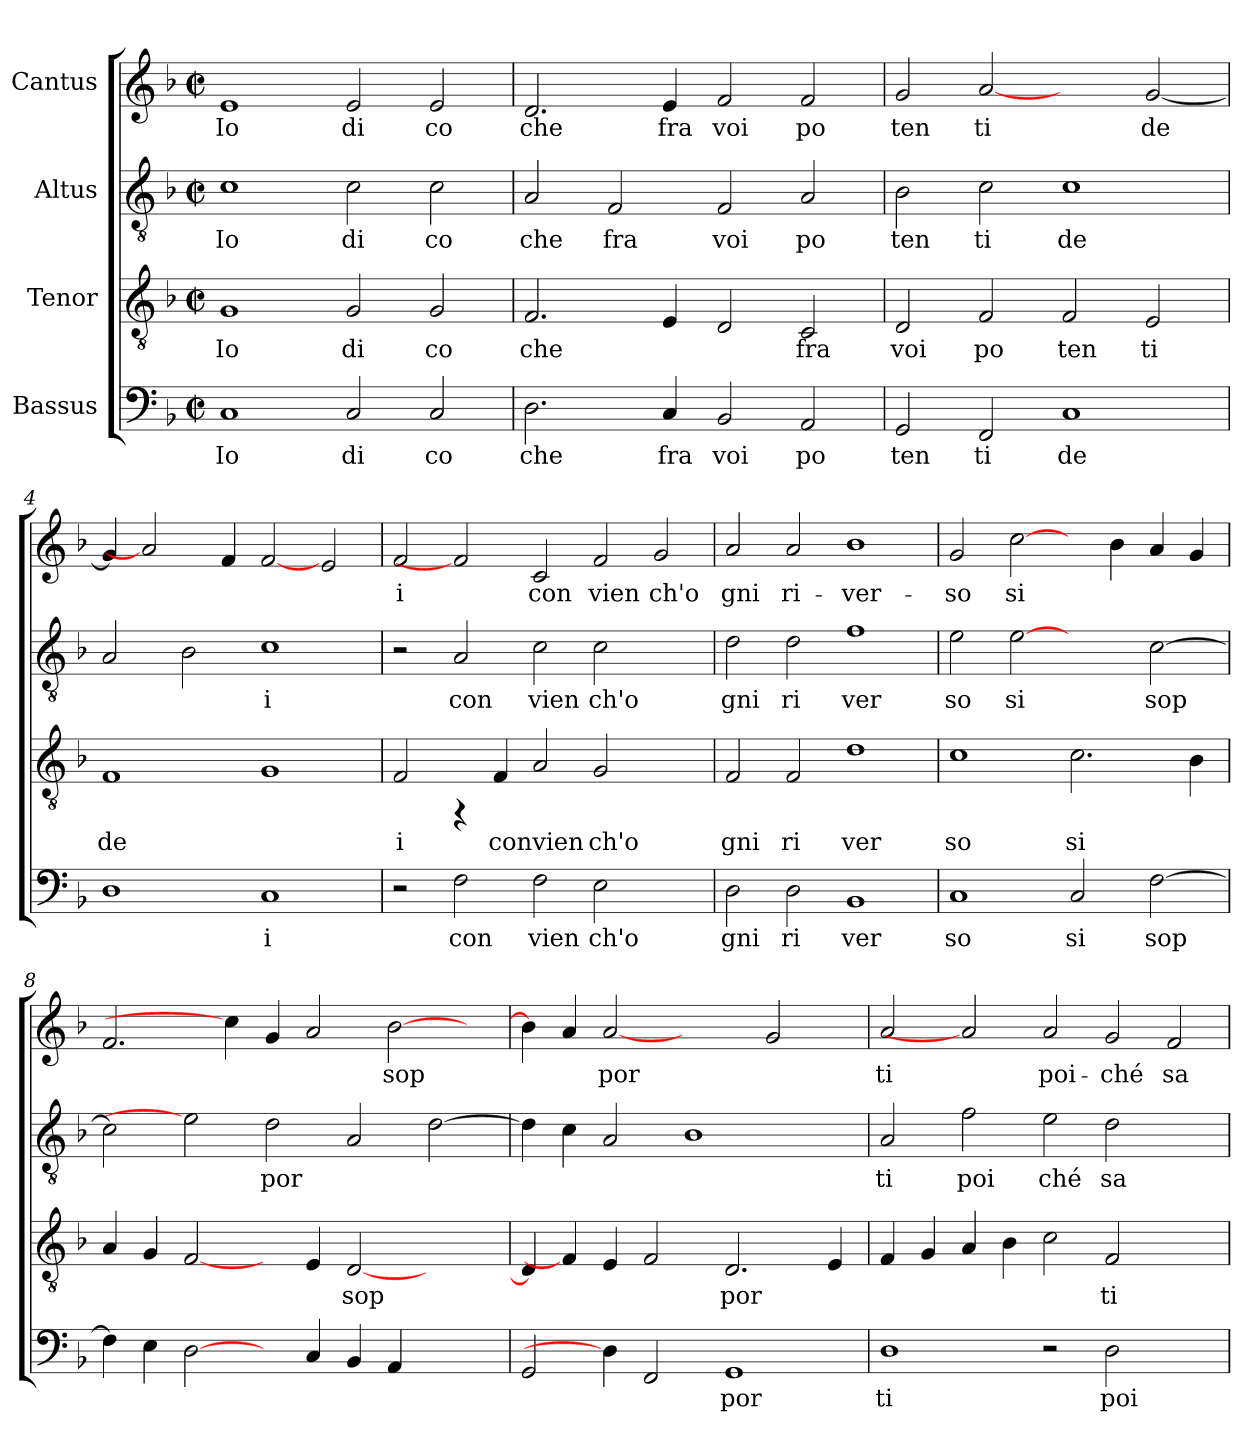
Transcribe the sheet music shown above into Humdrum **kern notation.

**kern	**text	**kern	**text	**kern	**text	**kern	**text
*part4	*part4	*part3	*part3	*part2	*part2	*part1	*part1
*staff4	*staff4	*staff3	*staff3	*staff2	*staff2	*staff1	*staff1
*I"Bassus	*	*I"Tenor	*	*I"Altus	*	*I"Cantus	*
!!LO:PB:g=z
*stria5	*	*stria5	*	*stria5	*	*stria5	*
*clefF4	*	*clefGv2	*	*clefGv2	*	*clefG2	*
*k[b-]	*	*k[b-]	*	*k[b-]	*	*k[b-]	*
*F:	*	*F:	*	*F:	*	*F:	*
*M2/2	*	*M2/2	*	*M2/2	*	*M2/2	*
*met(c|)	*	*met(c|)	*	*met(c|)	*	*met(c|)	*
=1	=1	=1	=1	=1	=1	=1	=1
!	!LO:LY:b:cj	!	!LO:LY:b:cj	!	!LO:LY:b:cj	!	!LO:LY:b:cj
1C	Io	1G	Io	1c	Io	1e	Io
!	!LO:LY:b:cj	!	!LO:LY:b:cj	!	!LO:LY:b:cj	!	!LO:LY:b:cj
2C/	di	2G/	di	2c\	di	2e/	di
!	!LO:LY:b:cj	!	!LO:LY:b:cj	!	!LO:LY:b:cj	!	!LO:LY:b:cj
2C/	co	2G/	co	2c\	co	2e/	co
=2	=2	=2	=2	=2	=2	=2	=2
!	!LO:LY:b:cj	!	!LO:LY:b:cj	!	!LO:LY:b:cj	!	!LO:LY:b:cj
2.D\	che	2.F/	che	2A/	che	2.d/	che
!	!	!	!	!	!LO:LY:b:cj	!	!
.	.	.	.	2F/	fra	.	.
!	!LO:LY:b:cj	!	!LO:LY:b:cj	!	!	!	!LO:LY:b:cj
4C/	fra	4E/	.	.	.	4e/	fra
!	!LO:LY:b:cj	!	!LO:LY:b:cj	!	!LO:LY:b:cj	!	!LO:LY:b:cj
2BB-/	voi	2D/	.	2F/	voi	2f/	voi
!	!LO:LY:b:cj	!	!LO:LY:b:cj	!	!LO:LY:b:cj	!	!LO:LY:b:cj
2AA/	po	2C/	fra	2A/	po	2f/	po
=3	=3	=3	=3	=3	=3	=3	=3
!	!LO:LY:b:cj	!	!LO:LY:b:cj	!	!LO:LY:b:cj	!	!LO:LY:b:cj
2GG/	ten	2D/	voi	2B-\	ten	2g/	ten
!	!LO:LY:b:cj	!	!LO:LY:b:cj	!	!LO:LY:b:cj	!	!LO:LY:b:cj
2FF/	ti	2F/	po	2c\	ti	[2a	ti
!	!LO:LY:b:cj	!	!LO:LY:b:cj	!	!LO:LY:b:cj	!	!
1C	de	2F/	ten	1c	de	2ryy	.
!	!	!	!LO:LY:b:cj	!	!	!	!LO:LY:b:cj
.	.	2E/	ti	.	.	[<2g/	de
=4	=4	=4	=4	=4	=4	=4	=4
!	!LO:LY:b:cj	!	!LO:LY:b:cj	!	!LO:LY:b:cj	!	!LO:LY:b:cj
1D	.	1F	de	2A/	.	4g/]	.
.	.	.	.	.	.	2a]	.
!	!	!	!	!	!LO:LY:b:cj	!	!
.	.	.	.	2B-\	.	.	.
!	!	!	!	!	!	!	!LO:LY:b:cj
.	.	.	.	.	.	4f/	.
!	!LO:LY:b:cj	!	!LO:LY:b:cj	!	!LO:LY:b:cj	!	!LO:LY:b:cj
1C	i	1G	.	1c	i	[2f	.
!	!	!	!	!	!	!	!LO:LY:b:cj
.	.	.	.	.	.	2e/	.
=5	=5	=5	=5	=5	=5	=5	=5
!	!	!	!LO:LY:b:cj	!	!	!	!LO:LY:b:cj
2r	.	2F/	i	2r	.	2f/	i
!	!LO:LY:b:cj	!	!	!	!LO:LY:b:cj	!	!
2F\	con	4rFF	.	2A/	con	2f]	.
!	!	!	!LO:LY:b:cj	!	!	!	!
.	.	4F/	convien	.	.	.	.
!	!LO:LY:b:cj	!	!LO:LY:b:cj	!	!LO:LY:b:cj	!	!LO:LY:b:cj
2F\	vien	2A/	.	2c\	vien	2c/	con
!	!LO:LY:b:cj	!	!LO:LY:b:cj	!	!LO:LY:b:cj	!	!LO:LY:b:cj
2E\	ch'o	2G/	ch'o	2c\	ch'o	2f/	vien
!	!	!	!	!	!	!	!LO:LY:b:cj
2ryy	.	2ryy	.	2ryy	.	2g/	ch'o
!!LO:LB:g=z
=6	=6	=6	=6	=6	=6	=6	=6
!	!LO:LY:b:cj	!	!LO:LY:b:cj	!	!LO:LY:b:cj	!	!LO:LY:b:cj
2D\	gni	2F/	gni	2d\	gni	2a/	gni
!	!LO:LY:b:cj	!	!LO:LY:b:cj	!	!LO:LY:b:cj	!	!LO:LY:b:cj
2D\	ri	2F/	ri	2d\	ri	2a/	ri-
!	!LO:LY:b:cj	!	!LO:LY:b:cj	!	!LO:LY:b:cj	!	!LO:LY:b:cj
1BB-	ver	1d	ver	1f	ver	1b-	-ver-
=7	=7	=7	=7	=7	=7	=7	=7
!	!LO:LY:b:cj	!	!LO:LY:b:cj	!	!LO:LY:b:cj	!	!LO:LY:b:cj
1C	so	1c	so	2e\	so	2g/	-so
!	!	!	!	!	!LO:LY:b:cj	!	!LO:LY:b:cj
.	.	.	.	[2e	si	[2cc\	si
!	!LO:LY:b:cj	!	!LO:LY:b:cj	!	!	!	!
2C/	si	2.c\	si	2ryy	.	4ryy	.
!	!	!	!	!	!	!	!LO:LY:b:cj
.	.	.	.	.	.	4b-\	.
!	!LO:LY:b:cj	!	!	!	!LO:LY:b:cj	!	!LO:LY:b:cj
[>2F\	sop	.	.	[>2c\	sop	4a/	.
!	!	!	!LO:LY:b:cj	!	!	!	!LO:LY:b:cj
.	.	4B-\	.	.	.	4g/	.
=8	=8	=8	=8	=8	=8	=8	=8
!	!LO:LY:b:cj	!	!LO:LY:b:cj	!	!LO:LY:b:cj	!	!LO:LY:b:cj
4F\]	.	4A/	.	2c\]	.	2.f/	.
!	!LO:LY:b:cj	!	!LO:LY:b:cj	!	!	!	!
4E\	.	4G/	.	.	.	.	.
!	!LO:LY:b:cj	!	!LO:LY:b:cj	!	!	!	!
[2D\	.	[2F/	.	2e]	.	.	.
.	.	.	.	.	.	4cc\]	.
!	!	!	!	!	!LO:LY:b:cj	!	!LO:LY:b:cj
4ryy	.	4ryy	.	2d\	por	4g/	.
!	!LO:LY:b:cj	!	!LO:LY:b:cj	!	!	!	!LO:LY:b:cj
4C/	.	4E/	.	.	.	2a/	.
!	!LO:LY:b:cj	!	!LO:LY:b:cj	!	!LO:LY:b:cj	!	!
4BB-/	.	[<2D/	sop	2A/	.	.	.
!	!LO:LY:b:cj	!	!	!	!	!	!LO:LY:b:cj
4AA/	.	.	.	.	.	[>2b-\	sop-
!	!	!	!	!	!LO:LY:b:cj	!	!
2ryy	.	2ryy	.	[>2d\	.	.	.
.	.	.	.	.	.	4ryy	.
=9	=9	=9	=9	=9	=9	=9	=9
!	!LO:LY:b:cj	!	!LO:LY:b:cj	!	!LO:LY:b:cj	!	!LO:LY:b:cj
2GG/	.	4D/]	.	4d\]	.	4b-\]	--
!	!	!	!	!	!LO:LY:b:cj	!	!LO:LY:b:cj
.	.	4F/]	.	4c\	.	4a/	--
!	!	!	!LO:LY:b:cj	!	!LO:LY:b:cj	!	!LO:LY:b:cj
4D\]	.	4E/	.	2A/	.	[2a	-por-
!	!LO:LY:b:cj	!	!LO:LY:b:cj	!	!	!	!
2FF/	.	2F/	.	.	.	.	.
!	!	!	!	!	!LO:LY:b:cj	!	!
.	.	.	.	1B-	.	2ryy	.
!	!LO:LY:b:cj	!	!LO:LY:b:cj	!	!	!	!
1GG	por	2.D/	por	.	.	.	.
!	!	!	!	!	!	!	!LO:LY:b:cj
.	.	.	.	.	.	2g/	--
!	!	!	!LO:LY:b:cj	!	!	!	!
.	.	4E/	.	4ryy	.	4ryy	.
=10	=10	=10	=10	=10	=10	=10	=10
!	!LO:LY:b:cj	!	!LO:LY:b:cj	!	!LO:LY:b:cj	!	!LO:LY:b:cj
1D	ti	4F/	.	2A/	ti	2a/	-ti
!	!	!	!LO:LY:b:cj	!	!	!	!
.	.	4G/	.	.	.	.	.
!	!	!	!LO:LY:b:cj	!	!LO:LY:b:cj	!	!
.	.	4A/	.	2f\	poi	2a]	.
!	!	!	!LO:LY:b:cj	!	!	!	!
.	.	4B-\	.	.	.	.	.
!	!	!	!LO:LY:b:cj	!	!LO:LY:b:cj	!	!LO:LY:b:cj
2r	.	2c\	.	2e\	ché	2a/	poi-
!	!LO:LY:b:cj	!	!LO:LY:b:cj	!	!LO:LY:b:cj	!	!LO:LY:b:cj
2D\	poi	2F/	ti	2d\	sa	2g/	-ché
!	!	!	!	!	!	!	!LO:LY:b:cj
2ryy	.	2ryy	.	2ryy	.	2f/	sa-
=	=	=	=	=	=	=	=
*-	*-	*-	*-	*-	*-	*-	*-
